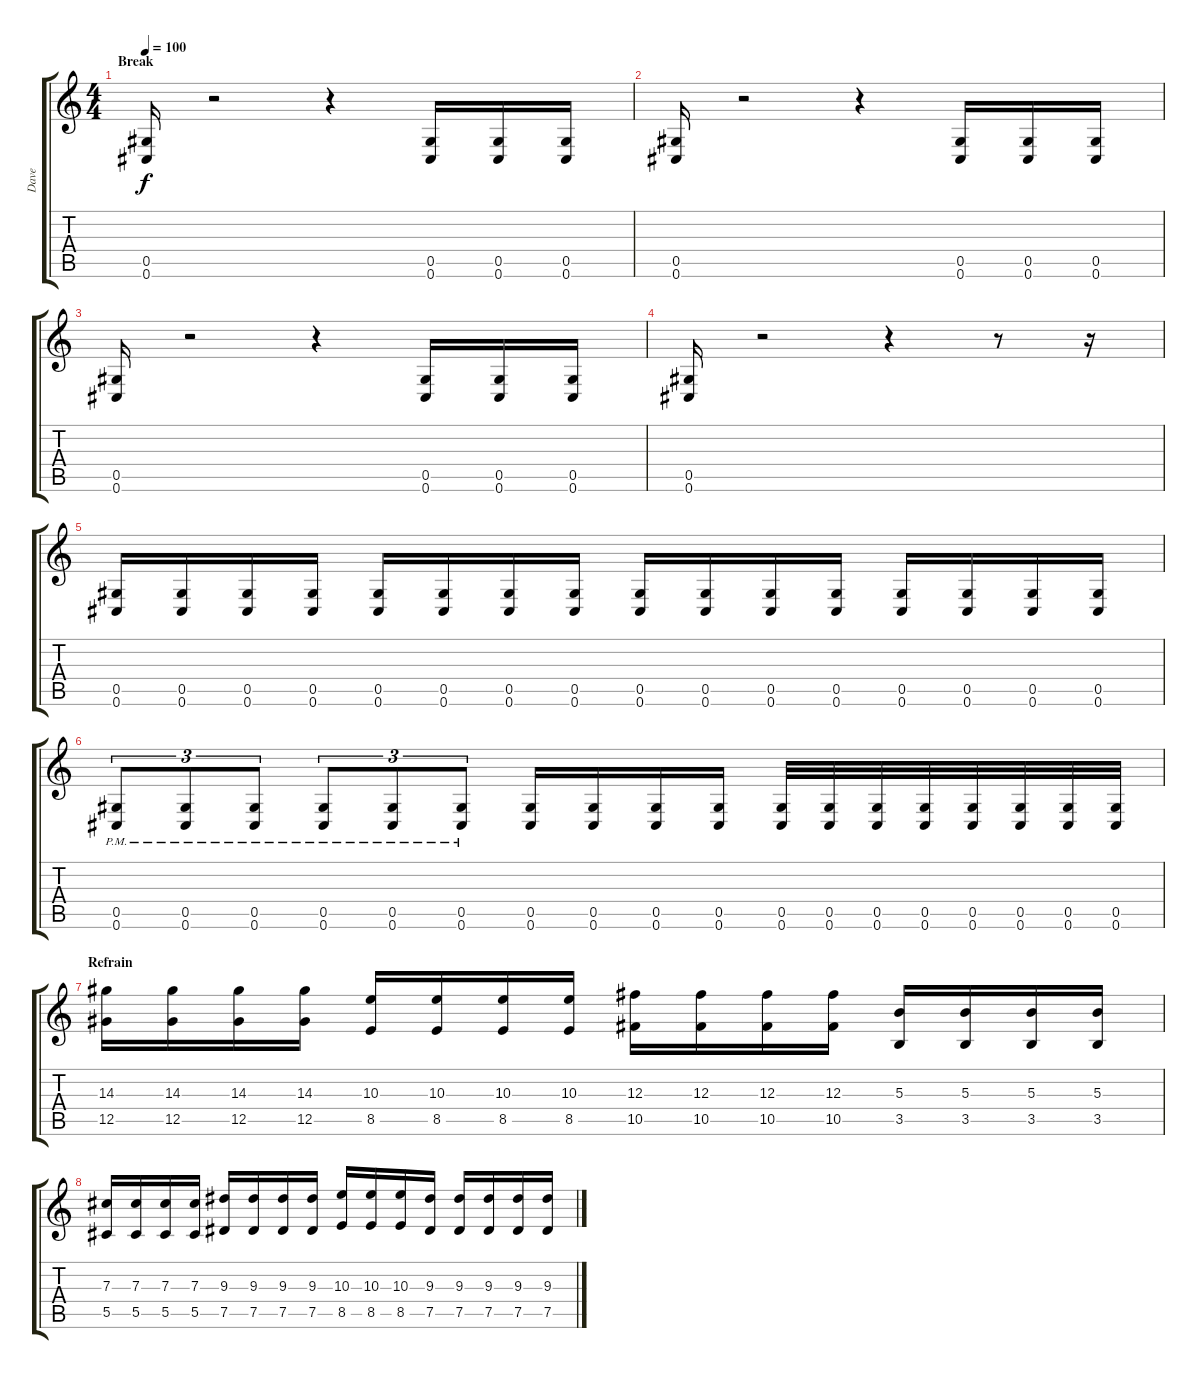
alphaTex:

\track ("Dave" "Dave") {instrument distortionguitar}
\staff {score tabs}
\tuning (Eb4 Bb3 Gb3 Db3 Ab2 Db2) {hide}
\ts (4 4)
\section ("" "Break")
\tempo 100
\clef g2
\ks c
(0.5 0.6).16{dy f} r.2 r.4 (0.5 0.6).16 (0.5 0.6).16 (0.5 0.6).16 |
(0.5 0.6).16 r.2 r.4 (0.5 0.6).16 (0.5 0.6).16 (0.5 0.6).16 |
(0.5 0.6).16 r.2 r.4 (0.5 0.6).16 (0.5 0.6).16 (0.5 0.6).16 |
(0.5 0.6).16 r.2 r.4 r.8 r.16 |
(0.5 0.6).16 (0.5 0.6).16 (0.5 0.6).16 (0.5 0.6).16 (0.5 0.6).16 (0.5 0.6).16 (0.5 0.6).16 (0.5 0.6).16 (0.5 0.6).16 (0.5 0.6).16 (0.5 0.6).16 (0.5 0.6).16 (0.5 0.6).16 (0.5 0.6).16 (0.5 0.6).16 (0.5 0.6).16 |
(0.5{pm} 0.6{pm}).8{tu (3 2)} (0.5{pm} 0.6{pm}).8{tu (3 2)} (0.5{pm} 0.6{pm}).8{tu (3 2)} (0.5{pm} 0.6{pm}).8{tu (3 2)} (0.5{pm} 0.6{pm}).8{tu (3 2)} (0.5{pm} 0.6{pm}).8{tu (3 2)} (0.5 0.6).16 (0.5 0.6).16 (0.5 0.6).16 (0.5 0.6).16 (0.5 0.6).32 (0.5 0.6).32 (0.5 0.6).32 (0.5 0.6).32 (0.5 0.6).32 (0.5 0.6).32 (0.5 0.6).32 (0.5 0.6).32 |
\section ("" "Refrain")
(14.3 12.5).16 (14.3 12.5).16 (14.3 12.5).16 (14.3 12.5).16 (10.3 8.5).16 (10.3 8.5).16 (10.3 8.5).16 (10.3 8.5).16 (12.3 10.5).16 (12.3 10.5).16 (12.3 10.5).16 (12.3 10.5).16 (5.3 3.5).16 (5.3 3.5).16 (5.3 3.5).16 (5.3 3.5).16 |
(7.3 5.5).16 (7.3 5.5).16 (7.3 5.5).16 (7.3 5.5).16 (9.3 7.5).16 (9.3 7.5).16 (9.3 7.5).16 (9.3 7.5).16 (10.3 8.5).16 (10.3 8.5).16 (10.3 8.5).16 (9.3 7.5).16 (9.3 7.5).16 (9.3 7.5).16 (9.3 7.5).16 (9.3 7.5).16
